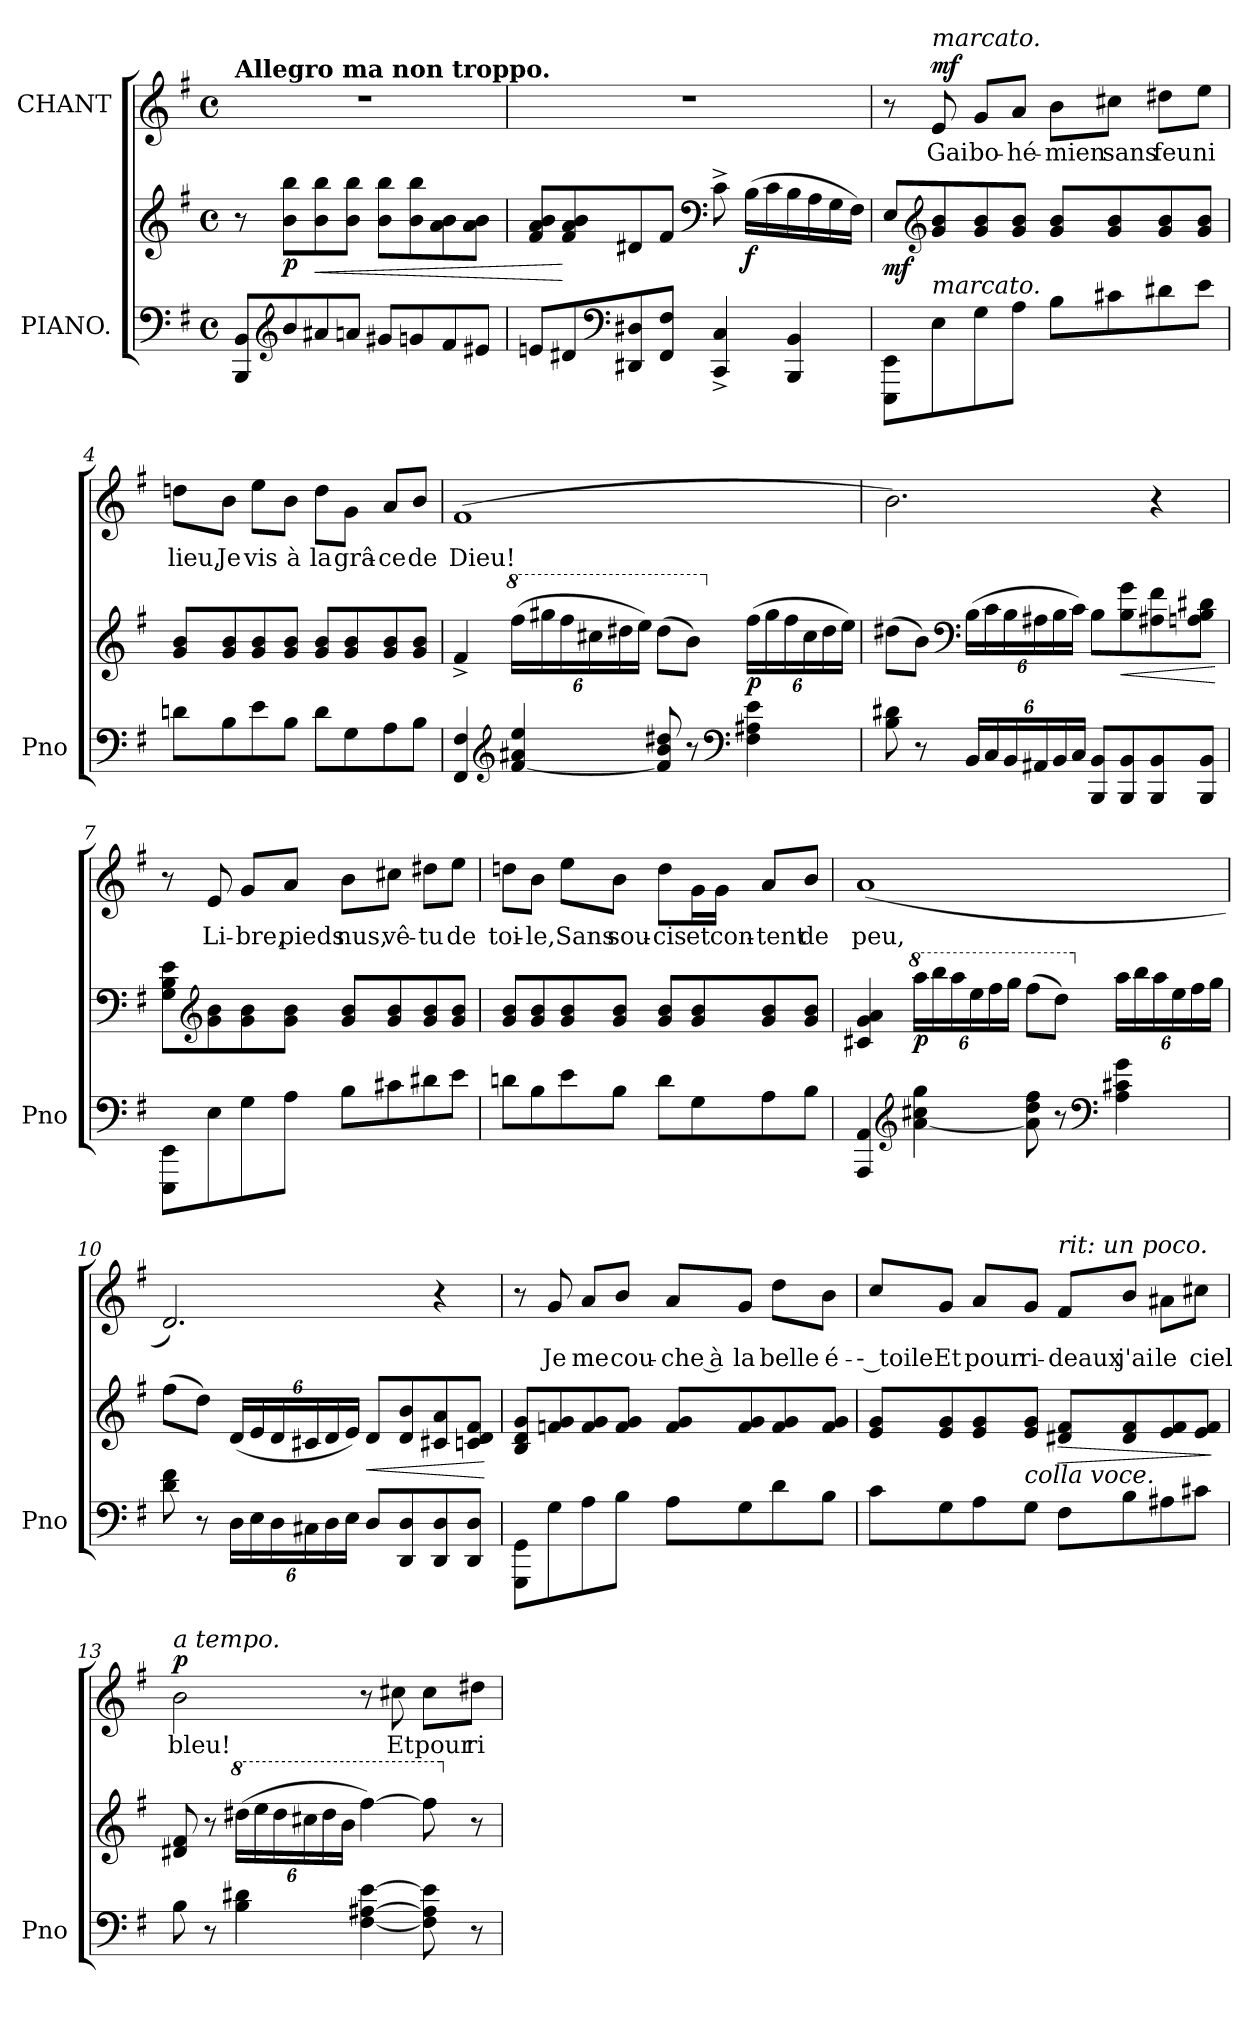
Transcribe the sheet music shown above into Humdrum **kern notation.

**kern	**kern	**dynam	**kern	**text	**dynam
*part2	*part2	*part2	*part1	*part1	*part1
*staff3	*staff2	*staff2/3	*staff1	*staff1	*staff1
*I"PIANO.	*	*	*I"CHANT	*	*
*I'Pno	*	*	*	*	*
*clefF4	*clefG2	*	*clefG2	*	*
*k[f#]	*k[f#]	*	*k[f#]	*	*
*M4/4	*M4/4	*	*M4/4	*	*
*met(c)	*met(c)	*	*met(c)	*	*
=1	=1	=1	=1	=1	=1
!	!	!	!LO:TX:a:B:t=Allegro ma non troppo.	!	!
8BBB/ 8BB/L	8r	.	1r	.	.
*clefG2	*	*	*	*	*
!	!	!LO:DY:b	!	!	!
8b/	8b\ 8bb\L	p	.	.	.
!	!	!LO:HP:b	!	!	!
8a#X/	8b\ 8bb\	<	.	.	.
8an/J	8b\ 8bb\J	.	.	.	.
8g#X/L	8b\ 8bb\L	.	.	.	.
8gn/	8b\ 8bb\	.	.	.	.
8f#/	8a\ 8b\	.	.	.	.
8e#X/J	8a\ 8b\J	.	.	.	.
=2	=2	=2	=2	=2	=2
8en/L	8f#/ 8a/ 8b/L	.	1r	.	.
8d#X/	8f#/ 8a/ 8b/	[	.	.	.
*clefF4	*	*	*	*	*
8DD#X/ 8D#X/	8d#X/	.	.	.	.
8FF#/ 8F#/J	8f#/J	.	.	.	.
*	*clefF4	*	*	*	*
4CC/^> 4C/^>	8c^\	.	.	.	.
!	!	!LO:DY:b	!	!	!
.	(16B\LL	f	.	.	.
.	16c\	.	.	.	.
4BBB/ 4BB/	16B\	.	.	.	.
.	16A\	.	.	.	.
.	16G\	.	.	.	.
.	16F#\JJ)	.	.	.	.
=3	=3	=3	=3	=3	=3
!	!	!LO:DY:b	!	!	!
8EEE\ 8EE\L	8E/L	mf	8r	.	.
*	*clefG2	*	*	*	*
!	!	!	!LO:TX:i:t=marcato.	!	!
!LO:TX:i:t=marcato.	!	!	!	!	!
!	!	!	!	!	!LO:DY:a
8E\	8g/ 8b/	.	8e/	Gai	mf
8G\	8g/ 8b/	.	8g/L	bo-	.
8A\J	8g/ 8b/J	.	8a/J	-hé-	.
8B\L	8g/ 8b/L	.	8b\L	-mien	.
8c#X\	8g/ 8b/	.	8cc#X\J	sans	.
8d#X\	8g/ 8b/	.	8dd#X\L	feu	.
8e\J	8g/ 8b/J	.	8ee\J	ni	.
=4	=4	=4	=4	=4	=4
8dn\L	8g/ 8b/L	.	8ddn\L	lieu,	.
8B\	8g/ 8b/	.	8b\J	Je	.
8e\	8g/ 8b/	.	8ee\L	vis	.
8B\J	8g/ 8b/J	.	8b\J	à	.
8d\L	8g/ 8b/L	.	8dd\L	la	.
8G\	8g/ 8b/	.	8g\J	grâ-	.
8A\	8g/ 8b/	.	8a/L	-ce	.
8B\J	8g/ 8b/J	.	8b/J	de	.
=5	=5	=5	=5	=5	=5
4FF#/ 4F#/	4f#^/	.	(>1f#	Dieu!	.
*clefG2	*	*	*	*	*
*	*8va	*	*	*	*
[4f#/ 4a#X/ 4ee/	(24fff#\LL	.	.	.	.
.	24ggg#X\	.	.	.	.
.	24fff#\	.	.	.	.
.	24ccc#X\	.	.	.	.
.	24ddd#X\	.	.	.	.
.	24eee\JJ)	.	.	.	.
8f#/] 8b/ 8dd#X/	(8ddd#\L	.	.	.	.
8r	8bb\J)	.	.	.	.
*clefF4	*	*	*	*	*
*	*X8va	*	*	*	*
!	!	!LO:DY:b	!	!	!
4F#\ 4A#X\ 4e\	(24ff#\LL	p	.	.	.
.	24gg#\	.	.	.	.
.	24ff#\	.	.	.	.
.	24cc#\	.	.	.	.
.	24dd#\	.	.	.	.
.	24ee\JJ)	.	.	.	.
=6	=6	=6	=6	=6	=6
8B\ 8d#X\	(8dd#X\L	.	2.b\)	.	.
8r	8b\J)	.	.	.	.
*	*clefF4	*	*	*	*
24BB/LL	(24B\LL	.	.	.	.
24C/	24c\	.	.	.	.
24BB/	24B\	.	.	.	.
24AA#X/	24A#X\	.	.	.	.
24BB/	24B\	.	.	.	.
24C/JJ	24c\JJ)	.	.	.	.
8BBB/ 8BB/L	8B\L	.	.	.	.
!	!	!LO:HP:b	!	!	!
8BBB/ 8BB/	8B\ 8g\	<	.	.	.
8BBB/ 8BB/	8A#X\ 8f#\	.	4r	.	.
8BBB/ 8BB/J	8An\ 8B\ 8d#X\J	.	.	.	.
.	.	[	.	.	.
=7	=7	=7	=7	=7	=7
8EEE\ 8EE\L	8G\ 8B\ 8e\L	.	8r	.	.
*	*clefG2	*	*	*	*
8E\	8g\ 8b\	.	8e/	Li-	.
8G\	8g\ 8b\	.	8g/L	-bre,	.
8A\J	8g\ 8b\J	.	8a/J	pieds	.
8B\L	8g/ 8b/L	.	8b\L	nus,	.
8c#X\	8g/ 8b/	.	8cc#X\J	vê-	.
8d#X\	8g/ 8b/	.	8dd#X\L	-tu	.
8e\J	8g/ 8b/J	.	8ee\J	de	.
=8	=8	=8	=8	=8	=8
8dn\L	8g/ 8b/L	.	8ddn\L	toi-	.
8B\	8g/ 8b/	.	8b\J	-le,	.
8e\	8g/ 8b/	.	8ee\L	Sans	.
8B\J	8g/ 8b/J	.	8b\J	sou-	.
8d\L	8g/ 8b/L	.	8dd\L	-cis	.
8G\	8g/ 8b/	.	16g\L	et	.
.	.	.	16g\JJ	con-	.
8A\	8g/ 8b/	.	8a/L	-tent	.
8B\J	8g/ 8b/J	.	8b/J	de	.
=9	=9	=9	=9	=9	=9
4AAA/ 4AA/	4c#X/ 4g/ 4a/	.	(>1a	peu,	.
*clefG2	*	*	*	*	*
*	*8va	*	*	*	*
*	*Xbrackettup	*	*	*	*
!	!	!LO:DY:b	!	!	!
[4a\ 4cc#X\ 4gg\	24aaa\LL	p	.	.	.
.	24bbb\	.	.	.	.
.	24aaa\	.	.	.	.
.	24eee\	.	.	.	.
.	24fff#\	.	.	.	.
.	24ggg\JJ	.	.	.	.
8a\] 8dd\ 8ff#\	(8fff#\L	.	.	.	.
8r	8ddd\J)	.	.	.	.
*clefF4	*	*	*	*	*
*	*X8va	*	*	*	*
*	*brackettup	*	*	*	*
4A\ 4c#X\ 4g\	24aa\LL	.	.	.	.
.	24bb\	.	.	.	.
.	24aa\	.	.	.	.
.	24ee\	.	.	.	.
.	24ff#\	.	.	.	.
.	24gg\JJ	.	.	.	.
=10	=10	=10	=10	=10	=10
8d\ 8f#\	(8ff#\L	.	2.d/)	.	.
8r	8dd\J)	.	.	.	.
*	*Xbrackettup	*	*	*	*
24D\LL	(>24d/LL	.	.	.	.
24E\	24e/	.	.	.	.
24D\	24d/	.	.	.	.
24C#X\	24c#X/	.	.	.	.
24D\	24d/	.	.	.	.
24E\JJ	24e/JJ)	.	.	.	.
!	!	!LO:HP:b	!	!	!
8D/L	8d/L	<	.	.	.
8DD/ 8D/	8d/ 8b/	.	.	.	.
8DD/ 8D/	8c#X/ 8a/	.	4r	.	.
8DD/ 8D/J	8cn/ 8d/ 8f#/J	.	.	.	.
.	.	[	.	.	.
=11	=11	=11	=11	=11	=11
8GGG\ 8GG\L	8B/ 8d/ 8g/L	.	8r	.	.
8G\	8fn/ 8g/	.	8g/	Je	.
8A\	8f/ 8g/	.	8a/L	me	.
8B\J	8f/ 8g/J	.	8b/J	cou-	.
8A\L	8f/ 8g/L	.	8a/L	-che à	.
8G\	8f/ 8g/	.	8g/J	la	.
8d\	8f/ 8g/	.	8dd\L	belle	.
8B\J	8f/ 8g/J	.	8b\J	é-	.
=12	=12	=12	=12	=12	=12
8c\L	8e/ 8g/L	.	8cc/L	-- toile	.
8G\	8e/ 8g/	.	8g/J	Et	.
8A\	8e/ 8g/	.	8a/L	pour	.
!LO:TX:i:t=colla voce.	!	!	!	!	!
8G\J	8e/ 8g/J	.	8g/J	ri-	.
!	!	!	!LO:TX:a:i:t=rit&colon; un poco.	!	!
!	!	!LO:HP:b	!	!	!
8F#\L	8d#X/ 8f#/L	>	8f#/L	-deaux	.
8B\	8d#/ 8f#/	.	8b/J	j'ai	.
8A#X\	8e/ 8f#/	.	8a#X\L	le	.
8c#X\J	8e/ 8f#/J	.	8cc#X\J	ciel	.
.	.	]	.	.	.
=13	=13	=13	=13	=13	=13
!	!	!	!LO:TX:a:i:t=a tempo.	!	!
!	!	!	!	!	!LO:DY:a
8B\	8d#X/ 8f#/	.	2b\	bleu!	p
8r	8r	.	.	.	.
*	*8va	*	*	*	*
4B\ 4d#X\	(24ddd#X\LL	.	.	.	.
.	24eee\	.	.	.	.
.	24ddd#\	.	.	.	.
.	24ccc#X\	.	.	.	.
.	24ddd#\	.	.	.	.
.	24bb\JJ	.	.	.	.
[4F#\ [4A#X\ [4e\	[4fff#\)	.	8r	.	.
.	.	.	8cc#X\	Et	.
8F#\] 8A#\] 8e\]	8fff#\]	.	8cc#\L	pour	.
*	*X8va	*	*	*	*
8r	8r	.	8dd#X\J	ri-	.
=	=	=	=	=	=
*-	*-	*-	*-	*-	*-
